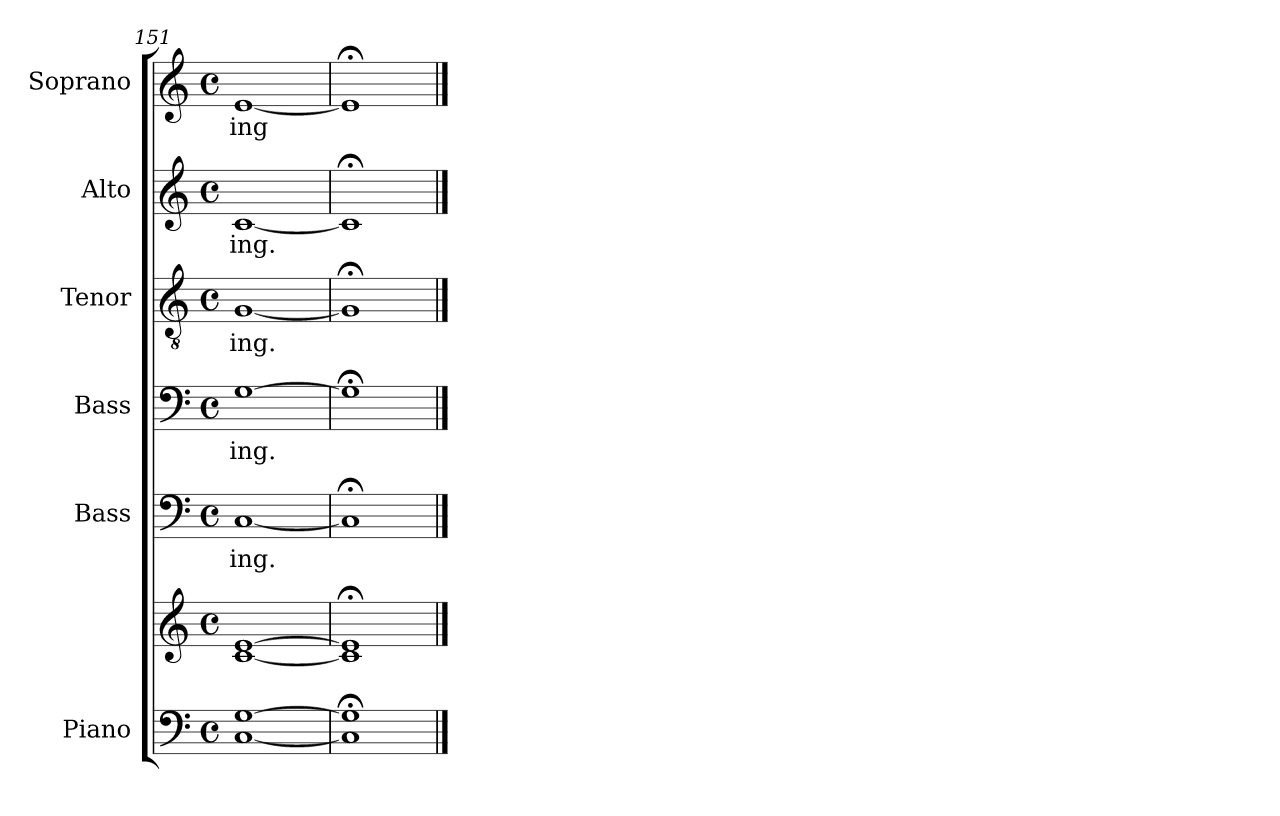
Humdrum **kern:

**kern	**kern	**kern	**text	**kern	**text	**kern	**text	**kern	**text	**kern	**text
*part6	*part6	*part5	*part5	*part4	*part4	*part3	*part3	*part2	*part2	*part1	*part1
*staff7	*staff6	*staff5	*staff5	*staff4	*staff4	*staff3	*staff3	*staff2	*staff2	*staff1	*staff1
*I"Piano	*	*I"Bass	*	*I"Bass	*	*I"Tenor	*	*I"Alto	*	*I"Soprano	*
*I'Pno.	*	*I'B.	*	*I'B.	*	*I'T.	*	*I'A.	*	*I'S.	*
*clefF4	*clefG2	*clefF4	*	*clefF4	*	*clefGv2	*	*clefG2	*	*clefG2	*
*	*	*	*	*	*	*ITrd7c12	*	*	*	*	*
*k[]	*k[]	*k[]	*	*k[]	*	*k[]	*	*k[]	*	*k[]	*
*C:	*C:	*C:	*	*C:	*	*C:	*	*C:	*	*C:	*
*M4/4	*M4/4	*M4/4	*	*M4/4	*	*M4/4	*	*M4/4	*	*M4/4	*
*met(c)	*met(c)	*met(c)	*	*met(c)	*	*met(c)	*	*met(c)	*	*met(c)	*
=151	=151	=151	=151	=151	=151	=151	=151	=151	=151	=151	=151
!	!	!	!LO:LY:b:color=#000000	!	!	!	!	!	!	!	!
!	!	!	!	!	!LO:LY:b:color=#000000	!	!	!	!	!	!
!	!	!	!	!	!	!	!LO:LY:b:color=#000000	!	!	!	!
!	!	!	!	!	!	!	!	!	!LO:LY:b:color=#000000	!	!
!	!	!	!	!	!	!	!	!	!	!	!LO:LY:b:color=#000000
[<1Ci [>1Gi	[<1ci [>1ei	[<1Ci	-ing.	[>1Gi	-ing.	[<1GGi	-ing.	[<1ci	-ing.	[<1ei	-ing
=152	=152	=152	=152	=152	=152	=152	=152	=152	=152	=152	=152
*	*^	*	*	*	*	*	*	*	*	*	*
1Ci]; 1Gi];	1e;i]	1ci]	1C;i]	.	1G;i]	.	1GG;i]	.	1c;i]	.	1e;i]	.
*	*v	*v	*	*	*	*	*	*	*	*	*	*
==	==	==	==	==	==	==	==	==	==	==	==
*-	*-	*-	*-	*-	*-	*-	*-	*-	*-	*-	*-
